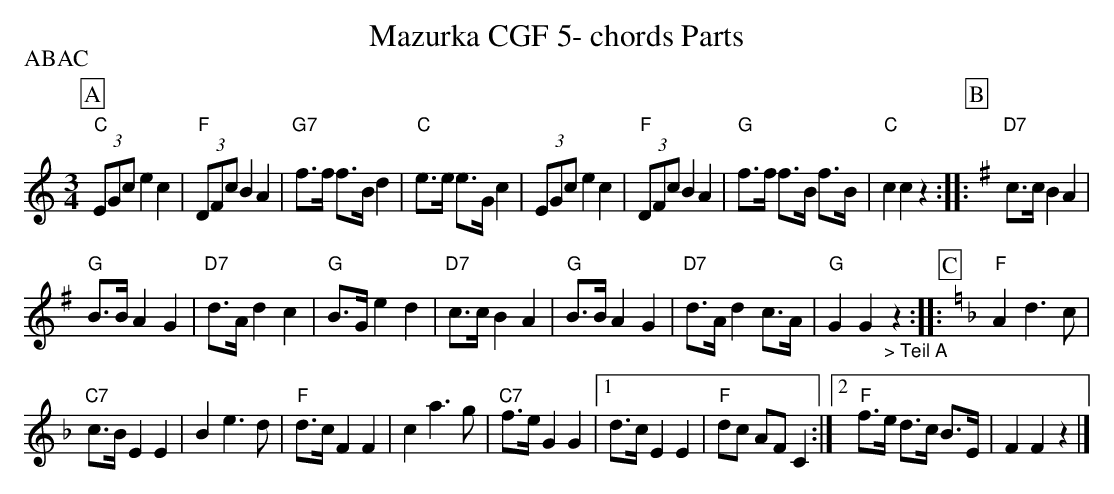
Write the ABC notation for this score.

X:1
T:Mazurka CGF 5- chords Parts
P:ABAC
M:3/4
L:1/8
K:Cmaj%%MIDI gchordon
[P:A] "C"(3EGc e2c2 | "F"(3DFc B2A2 | "G7"f>f f>B d2 | "C"e>e e>G c2 | (3EGc e2c2 | "F"(3DFc B2A2 | "G"f>f f>B f>B | "C"c2c2z2 ::[P:B] [K:Gmaj] "D7"c>c B2A2 |
"G"B>B A2G2 | "D7"d>A d2c2 | "G"B>G e2d2 | "D7"c>c B2A2 | "G"B>B A2G2 | "D7"d>A d2 c>A | "G"G2G2"_> Teil A"z2 :: [P:C] [K:Fmaj] "F"A2d3c |
"C7"c>B E2E2 | B2e3d | "F"d>c F2F2 | c2a3g | "C7"f>e G2G2 |1 d>c E2E2 | "F"dc AF C2:|2 "F"f>e d>c B>E | F2F2z2 |]
